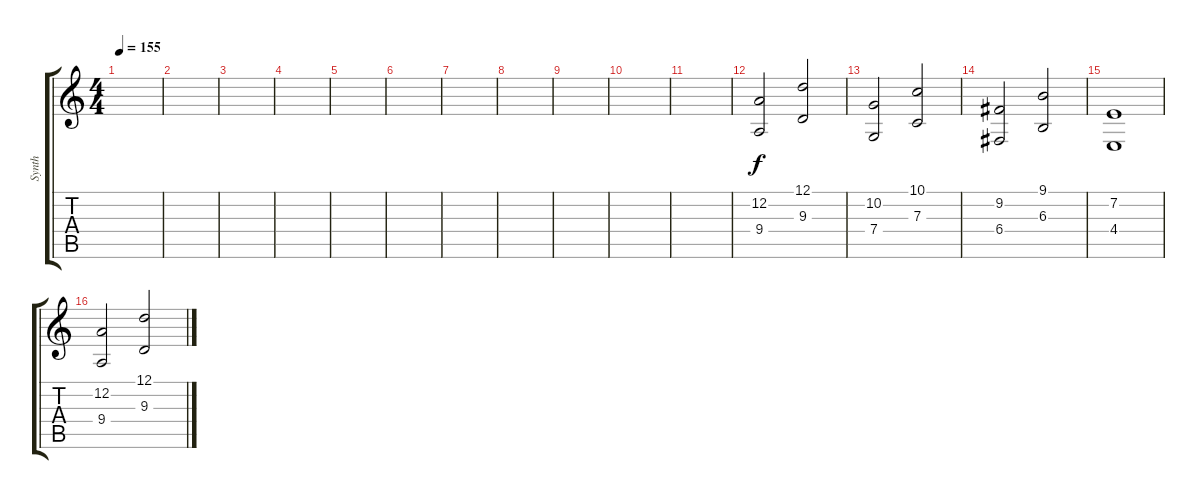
\track ("Synth" "Synth") {instrument choiraahs}
\staff {score tabs}
\tuning (D4 A3 F3 C3 G2 D2) {hide}
\ts (4 4)
\tempo 155
\clef g2
\ks c
|
|
|
|
|
|
|
|
|
|
|
(12.2 9.4).2 (12.1 9.3).2 |
(10.2 7.4).2 (10.1 7.3).2 |
(9.2 6.4).2 (9.1 6.3).2 |
(7.2 4.4).1 |
(12.2 9.4).2 (12.1 9.3).2
